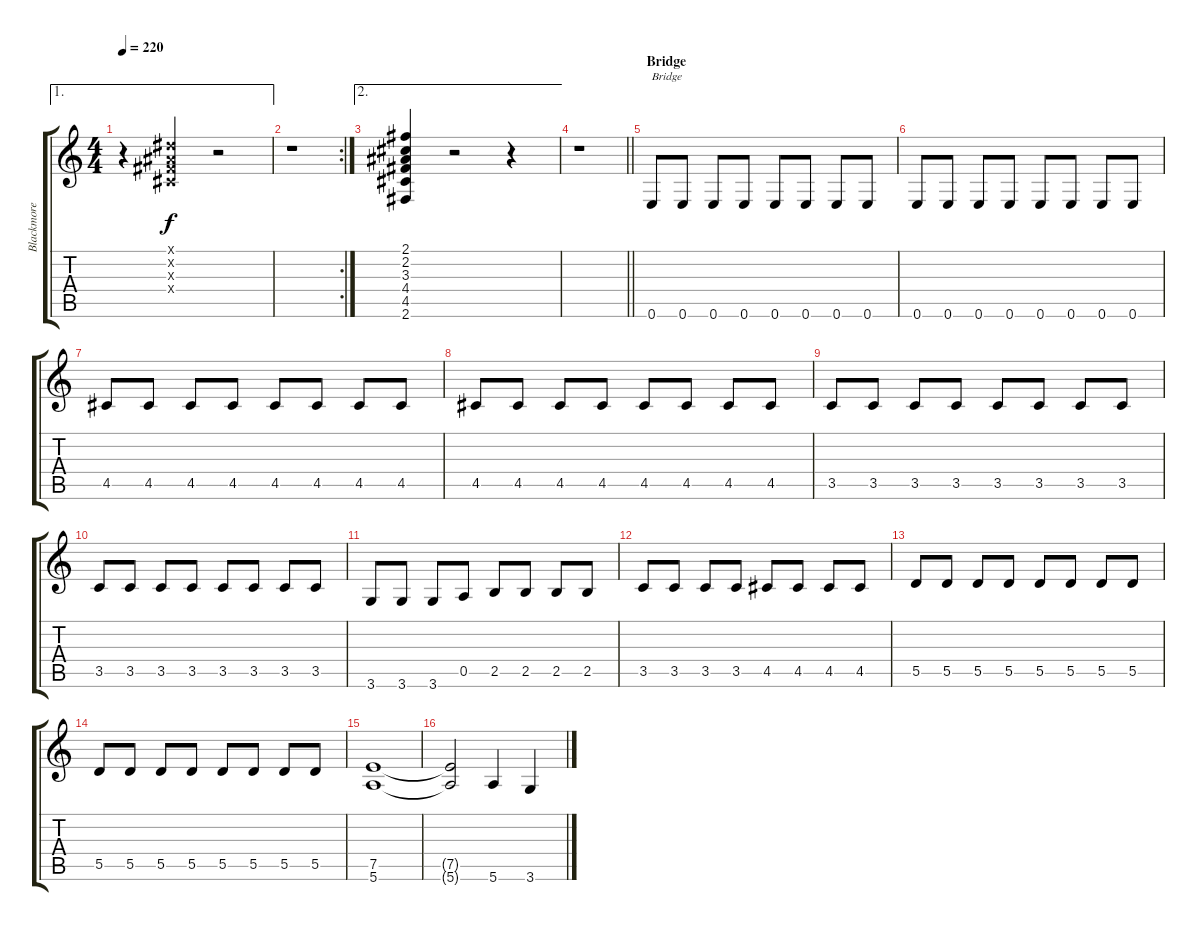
\track ("Blackmore" "Blackmore") {instrument distortionguitar}
\staff {score tabs}
\tuning (E4 B3 G3 D3 A2 E2) {hide}
\ae 1
\ts (4 4)
\tempo 220
\clef g2
\ks c
r.4{dy f} (-1.1{x} -1.2{x} -1.3{x} -1.4{x}).4 r.2 |
\rc 2
r.1 |
\ae 2
(2.1 2.2 3.3 4.4 4.5 2.6).4 r.2 r.4 |
\barLineRight lightlight
r.1 |
\section ("" "Bridge")
0.6.8{txt "Bridge"} 0.6.8 0.6.8 0.6.8 0.6.8 0.6.8 0.6.8 0.6.8 |
0.6.8 0.6.8 0.6.8 0.6.8 0.6.8 0.6.8 0.6.8 0.6.8 |
4.5.8 4.5.8 4.5.8 4.5.8 4.5.8 4.5.8 4.5.8 4.5.8 |
4.5.8 4.5.8 4.5.8 4.5.8 4.5.8 4.5.8 4.5.8 4.5.8 |
3.5.8 3.5.8 3.5.8 3.5.8 3.5.8 3.5.8 3.5.8 3.5.8 |
3.5.8 3.5.8 3.5.8 3.5.8 3.5.8 3.5.8 3.5.8 3.5.8 |
3.6.8 3.6.8 3.6.8 0.5.8 2.5.8 2.5.8 2.5.8 2.5.8 |
3.5.8 3.5.8 3.5.8 3.5.8 4.5.8 4.5.8 4.5.8 4.5.8 |
5.5.8 5.5.8 5.5.8 5.5.8 5.5.8 5.5.8 5.5.8 5.5.8 |
5.5.8 5.5.8 5.5.8 5.5.8 5.5.8 5.5.8 5.5.8 5.5.8 |
(7.5 5.6).1 |
(7.5{t} 5.6{t}).2 5.6.4 3.6.4
